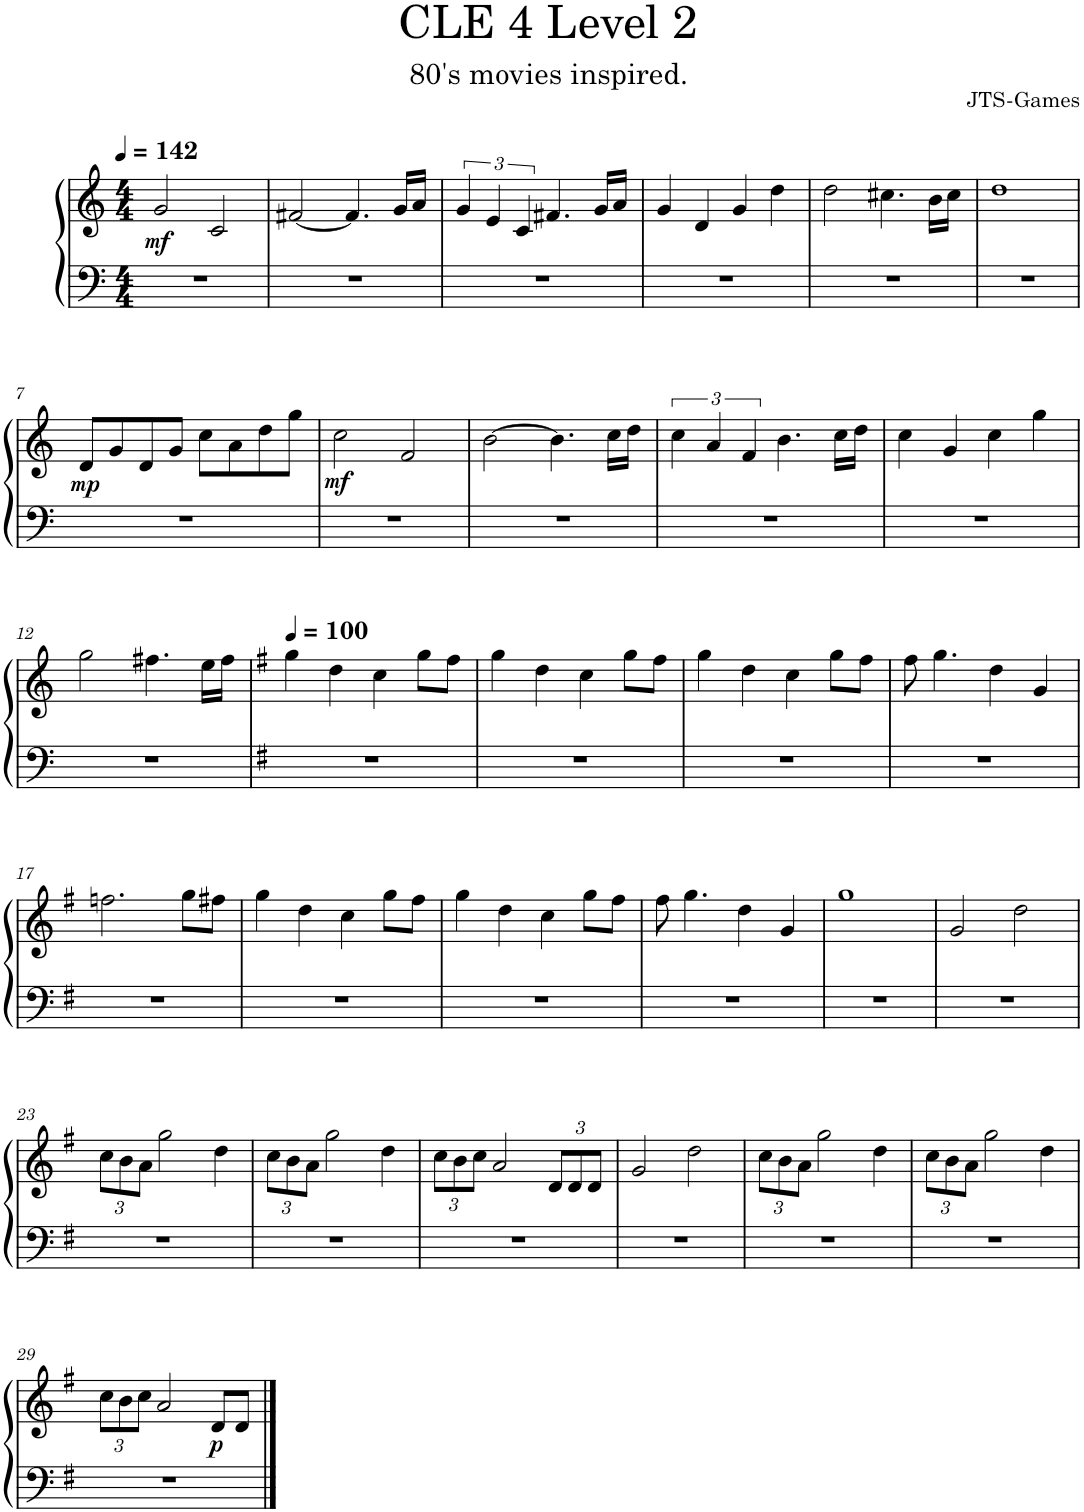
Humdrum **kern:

**kern	**kern	**dynam
*part1	*part1	*part1
*staff2	*staff1	*staff1/2
*I"Piano	*	*
*I'Pno.	*	*
*clefF4	*clefG2	*
*k[]	*k[]	*
*M4/4	*M4/4	*
*MM142	*MM142	*
=1	=1	=1
!	!	!LO:DY:b
1r	2g/	mf
.	2c/	.
=2	=2	=2
1r	[2f#X/	.
.	4.f#/]	.
.	16g/LL	.
.	16a/JJ	.
=3	=3	=3
1r	6g/	.
.	6e/	.
.	6c/	.
.	4.f#X/	.
.	16g/LL	.
.	16a/JJ	.
=4	=4	=4
1r	4g/	.
.	4d/	.
.	4g/	.
.	4dd\	.
=5	=5	=5
1r	2dd\	.
.	4.cc#X\	.
.	16b\LL	.
.	16cc#\JJ	.
=6	=6	=6
1r	1dd	.
!!LO:LB:g=z
=7	=7	=7
!	!	!LO:DY:b
1r	8d/L	mp
.	8g/	.
.	8d/	.
.	8g/J	.
.	8cc\L	.
.	8a\	.
.	8dd\	.
.	8gg\J	.
=8	=8	=8
!	!	!LO:DY:b
1r	2cc\	mf
.	2f/	.
=9	=9	=9
1r	[2b\	.
.	4.b\]	.
.	16cc\LL	.
.	16dd\JJ	.
=10	=10	=10
1r	6cc\	.
.	6a/	.
.	6f/	.
.	4.b\	.
.	16cc\LL	.
.	16dd\JJ	.
=11	=11	=11
1r	4cc\	.
.	4g/	.
.	4cc\	.
.	4gg\	.
!!LO:LB:g=z
=12	=12	=12
1r	2gg\	.
.	4.ff#X\	.
.	16ee\LL	.
.	16ff#\JJ	.
=13	=13	=13
*k[f#]	*k[f#]	*
*	*MM100	*
1r	4gg\	.
.	4dd\	.
.	4cc\	.
.	8gg\L	.
.	8ff#\J	.
=14	=14	=14
1r	4gg\	.
.	4dd\	.
.	4cc\	.
.	8gg\L	.
.	8ff#\J	.
=15	=15	=15
1r	4gg\	.
.	4dd\	.
.	4cc\	.
.	8gg\L	.
.	8ff#\J	.
=16	=16	=16
1r	8ff#\	.
.	4.gg\	.
.	4dd\	.
.	4g/	.
!!LO:LB:g=z
=17	=17	=17
1r	2.ffn\	.
.	8gg\L	.
.	8ff#X\J	.
=18	=18	=18
1r	4gg\	.
.	4dd\	.
.	4cc\	.
.	8gg\L	.
.	8ff#\J	.
=19	=19	=19
1r	4gg\	.
.	4dd\	.
.	4cc\	.
.	8gg\L	.
.	8ff#\J	.
=20	=20	=20
1r	8ff#\	.
.	4.gg\	.
.	4dd\	.
.	4g/	.
=21	=21	=21
1r	1gg	.
=22	=22	=22
1r	2g/	.
.	2dd\	.
!!LO:LB:g=z
=23	=23	=23
*	*Xbrackettup	*
1r	12cc\L	.
.	12b\	.
.	12a\J	.
.	2gg\	.
.	4dd\	.
=24	=24	=24
1r	12cc\L	.
.	12b\	.
.	12a\J	.
.	2gg\	.
.	4dd\	.
=25	=25	=25
1r	12cc\L	.
.	12b\	.
.	12cc\J	.
.	2a/	.
.	12d/L	.
.	12d/	.
.	12d/J	.
=26	=26	=26
1r	2g/	.
.	2dd\	.
=27	=27	=27
1r	12cc\L	.
.	12b\	.
.	12a\J	.
.	2gg\	.
.	4dd\	.
=28	=28	=28
1r	12cc\L	.
.	12b\	.
.	12a\J	.
.	2gg\	.
.	4dd\	.
!!LO:LB:g=z
=29	=29	=29
1r	12cc\L	.
.	12b\	.
.	12cc\J	.
.	2a/	.
!	!	!LO:DY:b
.	8d/L	p
.	8d/J	.
==	==	==
*-	*-	*-
